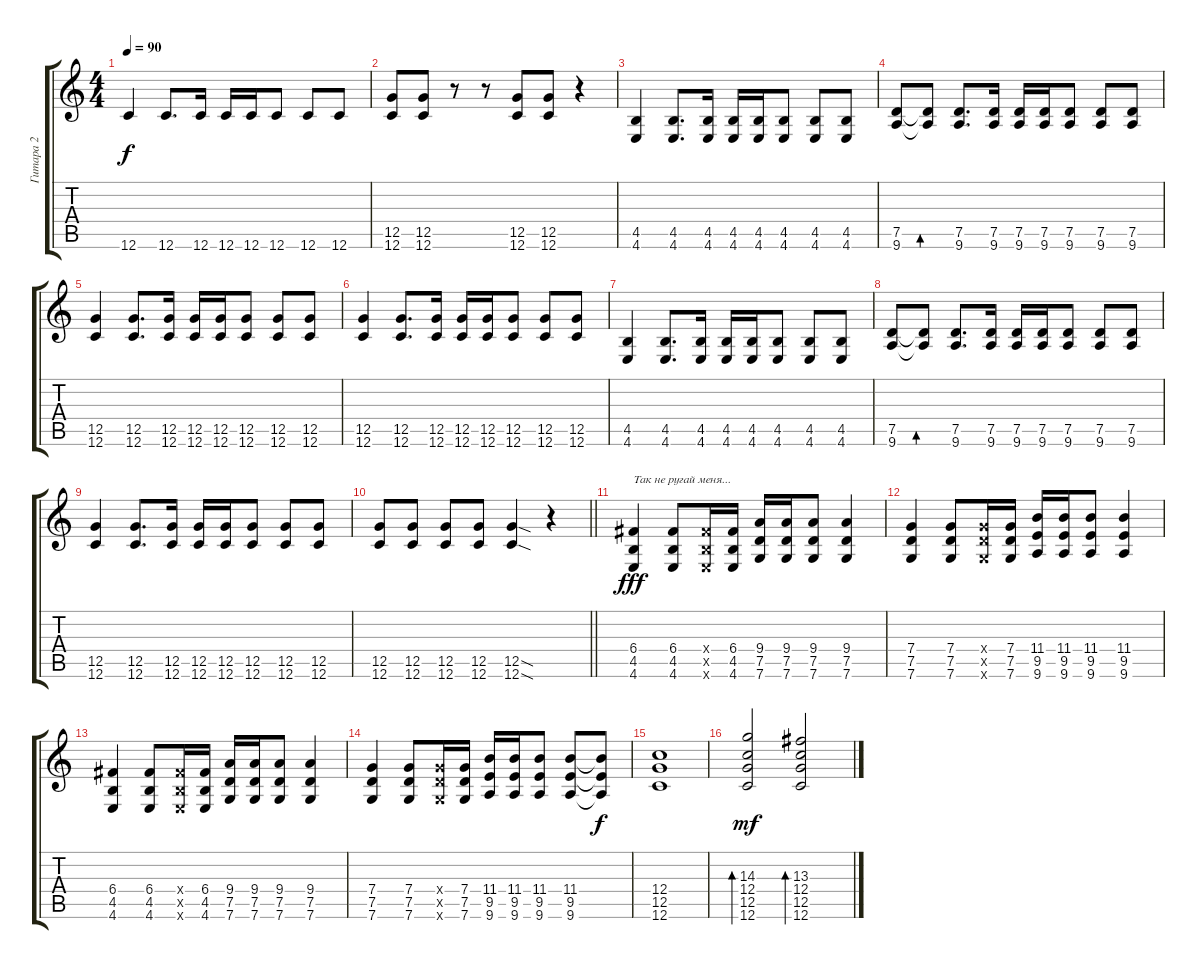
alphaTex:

\track ("Гитара 2" "Гитара 2") {instrument overdrivenguitar}
\staff {score tabs}
\tuning (D4 A3 F3 C3 G2 C2) {hide}
\ts (4 4)
\tempo 90
\clef g2
\ks c
12.6.4{dy f} 12.6.8{d} 12.6.16 12.6.16 12.6.16 12.6.8 12.6.8 12.6.8 |
(12.5 12.6).8 (12.5 12.6).8 r.8 r.8 (12.5 12.6).8 (12.5 12.6).8 r.4 |
(4.5 4.6).4 (4.5 4.6).8{d} (4.5 4.6).16 (4.5 4.6).16 (4.5 4.6).16 (4.5 4.6).8 (4.5 4.6).8 (4.5 4.6).8 |
(7.5 9.6).8 (7.5{t} 9.6{t}).8{bd 60} (7.5 9.6).8{d} (7.5 9.6).16 (7.5 9.6).16 (7.5 9.6).16 (7.5 9.6).8 (7.5 9.6).8 (7.5 9.6).8 |
(12.5 12.6).4 (12.5 12.6).8{d} (12.5 12.6).16 (12.5 12.6).16 (12.5 12.6).16 (12.5 12.6).8 (12.5 12.6).8 (12.5 12.6).8 |
(12.5 12.6).4 (12.5 12.6).8{d} (12.5 12.6).16 (12.5 12.6).16 (12.5 12.6).16 (12.5 12.6).8 (12.5 12.6).8 (12.5 12.6).8 |
(4.5 4.6).4 (4.5 4.6).8{d} (4.5 4.6).16 (4.5 4.6).16 (4.5 4.6).16 (4.5 4.6).8 (4.5 4.6).8 (4.5 4.6).8 |
(7.5 9.6).8 (7.5{t} 9.6{t}).8{bd 60} (7.5 9.6).8{d} (7.5 9.6).16 (7.5 9.6).16 (7.5 9.6).16 (7.5 9.6).8 (7.5 9.6).8 (7.5 9.6).8 |
(12.5 12.6).4 (12.5 12.6).8{d} (12.5 12.6).16 (12.5 12.6).16 (12.5 12.6).16 (12.5 12.6).8 (12.5 12.6).8 (12.5 12.6).8 |
\barLineRight lightlight
(12.5 12.6).8 (12.5 12.6).8 (12.5 12.6).8 (12.5 12.6).8 (12.5{sod} 12.6{sod}).4 r.4 |
(6.4 4.5 4.6).4{txt "Так не ругай меня..." dy fff instrument overdrivenguitar} (6.4 4.5 4.6).8 (6.4{x} 4.5{x} 4.6{x}).16 (6.4 4.5 4.6).16 (9.4 7.5 7.6).16 (9.4 7.5 7.6).16 (9.4 7.5 7.6).8 (9.4 7.5 7.6).4 |
(7.4 7.5 7.6).4 (7.4 7.5 7.6).8 (7.4{x} 7.5{x} 7.6{x}).16 (7.4 7.5 7.6).16 (11.4 9.5 9.6).16 (11.4 9.5 9.6).16 (11.4 9.5 9.6).8 (11.4 9.5 9.6).4 |
(6.4 4.5 4.6).4 (6.4 4.5 4.6).8 (6.4{x} 4.5{x} 4.6{x}).16 (6.4 4.5 4.6).16 (9.4 7.5 7.6).16 (9.4 7.5 7.6).16 (9.4 7.5 7.6).8 (9.4 7.5 7.6).4 |
(7.4 7.5 7.6).4 (7.4 7.5 7.6).8 (7.4{x} 7.5{x} 7.6{x}).16 (7.4 7.5 7.6).16 (11.4 9.5 9.6).16 (11.4 9.5 9.6).16 (11.4 9.5 9.6).8 (11.4 9.5 9.6).8 (11.4{t} 9.5{t} 9.6{t}).8{dy f} |
(12.4 12.5 12.6).1 |
(14.3 12.4 12.5 12.6).2{bd 240 dy mf instrument electricguitarclean} (13.3 12.4 12.5 12.6).2{bd 240}
